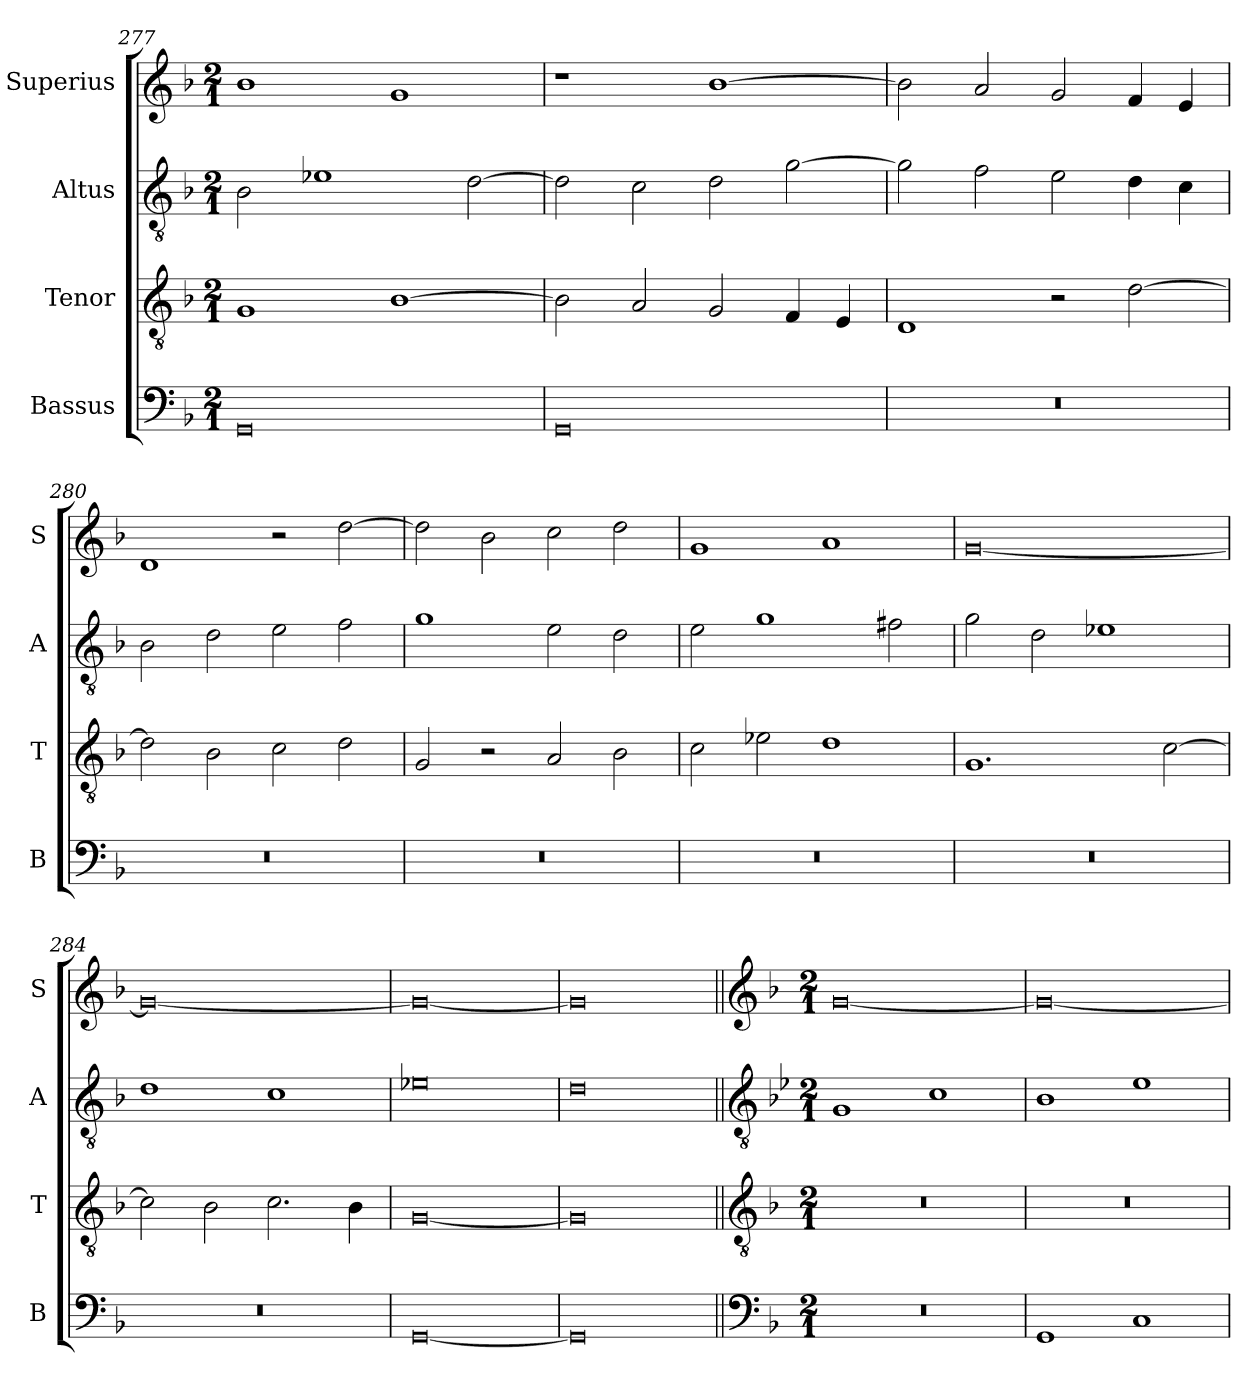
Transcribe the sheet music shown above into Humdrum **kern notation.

**kern	**kern	**kern	**kern
*part4	*part3	*part2	*part1
*staff4	*staff3	*staff2	*staff1
*I"Bassus	*I"Tenor	*I"Altus	*I"Superius
*I'B	*I'T	*I'A	*I'S
*clefF4	*clefGv2	*clefGv2	*clefG2
*k[b-]	*k[b-]	*k[b-]	*k[b-]
*M2/1	*M2/1	*M2/1	*M2/1
=277	=277	=277	=277
0GG	1G	2B-\	1b-
.	.	1e-X	.
.	[1B-	.	1g
.	.	[2d\	.
=278	=278	=278	=278
0GG	2B-\]	2d\]	1r
.	2A/	2c\	.
.	2G/	2d\	[1b-
.	4F/	[2g\	.
.	4E/	.	.
=279	=279	=279	=279
0r	1D	2g\]	2b-\]
.	.	2f\	2a/
.	2r	2e\	2g/
.	[2d\	4d\	4f/
.	.	4c\	4e/
=280	=280	=280	=280
0r	2d\]	2B-\	1d
.	2B-\	2d\	.
.	2c\	2e\	2r
.	2d\	2f\	[2dd\
=281	=281	=281	=281
0r	2G/	1g	2dd\]
.	2r	.	2b-\
.	2A/	2e\	2cc\
.	2B-\	2d\	2dd\
=282	=282	=282	=282
0r	2c\	2e\	1g
.	2e-X\	1g	.
.	1d	.	1a
.	.	2f#X\	.
=283	=283	=283	=283
0r	1.G	2g\	[0g
.	.	2d\	.
.	.	1e-X	.
.	[2c\	.	.
=284	=284	=284	=284
0r	2c\]	1d	0g_
.	2B-\	.	.
.	2.c\	1c	.
.	4B-\	.	.
=285	=285	=285	=285
[0GG	[0G	0e-X	0g_
=286	=286	=286	=286
0GG]	0G]	0d	0g]
=287||	=287||	=287||	=287||
*clefF4	*clefGv2	*clefGv2	*clefG2
*k[b-]	*k[b-]	*k[b-e-]	*k[b-]
*M2/1	*M2/1	*M2/1	*M2/1
0r	0r	1G	[0g
.	.	1c	.
=288	=288	=288	=288
1GG	0r	1B-	0g_
1C	.	1e-	.
=	=	=	=
*-	*-	*-	*-
